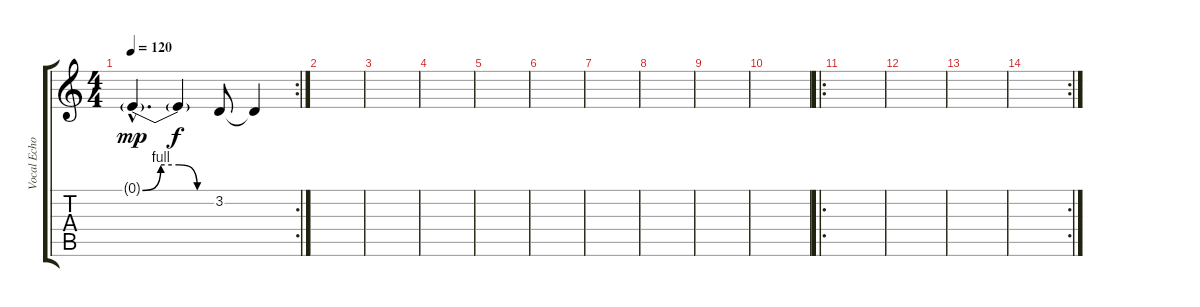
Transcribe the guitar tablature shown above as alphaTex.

\track ("Vocal Echo" "Vocal Echo") {instrument stringensemble1}
\staff {score tabs}
\tuning (E4 B3 G3 D3 A2 E2) {hide}
\rc 2
\ts (4 4)
\tempo 120
\clef g2
\ks c
0.1{be (custom 0 0 15 4 30 4 45 0 60 0) g hac}.4{d dy mp} 0.1{t}.4{dy f} 3.2.8 3.2{t}.4 |
|
|
|
|
|
|
|
|
|
\ro
|
|
|
\rc 2
